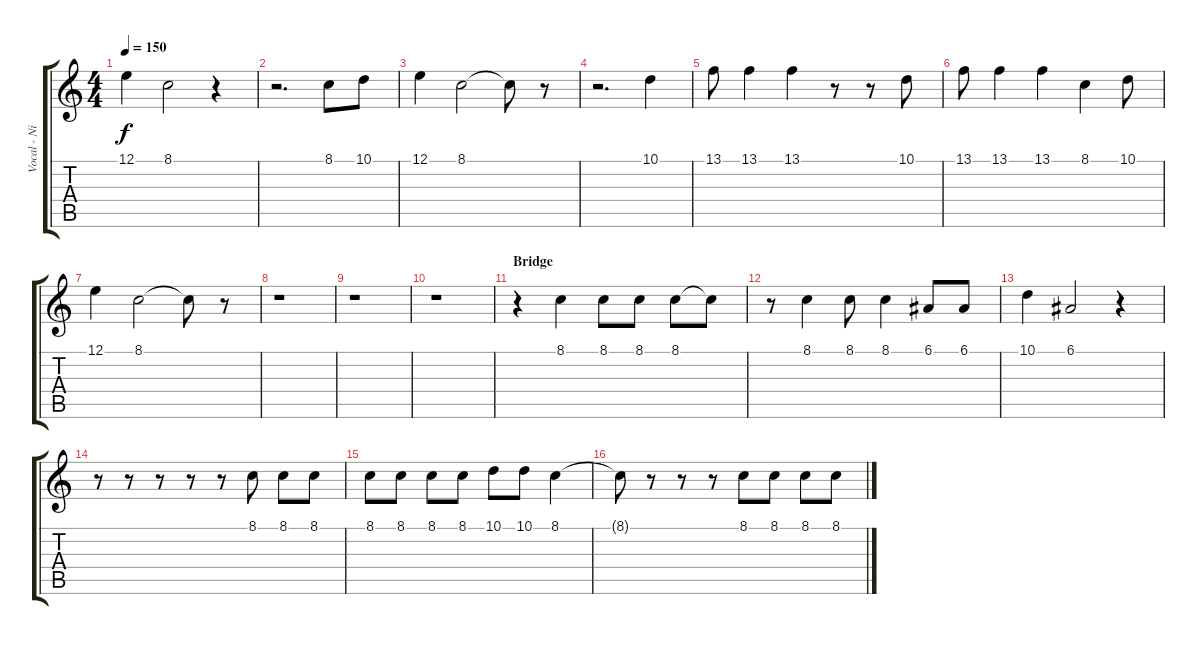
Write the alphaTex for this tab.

\track ("Vocal - Nikola" "Vocal - Ni") {instrument flute}
\staff {score tabs}
\tuning (E4 B3 G3 D3 A2 E2) {hide}
\ts (4 4)
\tempo 150
\clef g2
\ks c
12.1.4{dy f} 8.1.2 r.4 |
r.2{d} 8.1.8 10.1.8 |
12.1.4 8.1.2 8.1{t}.8 r.8 |
r.2{d} 10.1.4 |
13.1.8 13.1.4 13.1.4 r.8 r.8 10.1.8 |
13.1.8 13.1.4 13.1.4 8.1.4 10.1.8 |
12.1.4 8.1.2 8.1{t}.8 r.8 |
r.1 |
r.1 |
r.1 |
\section ("" "Bridge")
r.4 8.1.4 8.1.8 8.1.8 8.1.8 8.1{t}.8 |
r.8 8.1.4 8.1.8 8.1.4 6.1.8 6.1.8 |
10.1.4 6.1.2 r.4 |
r.8 r.8 r.8 r.8 r.8 8.1.8 8.1.8 8.1.8 |
8.1.8 8.1.8 8.1.8 8.1.8 10.1.8 10.1.8 8.1.4 |
8.1{t}.8 r.8 r.8 r.8 8.1.8 8.1.8 8.1.8 8.1.8
